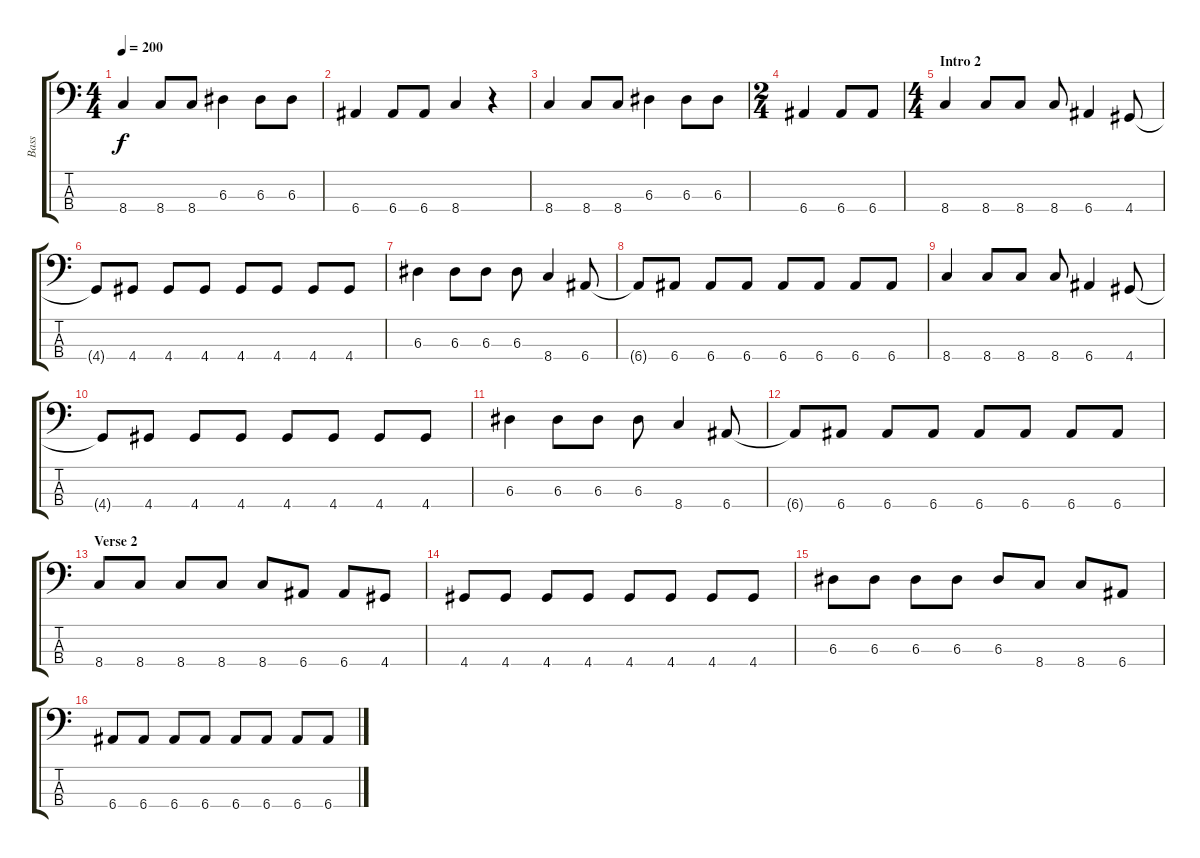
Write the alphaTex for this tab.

\track ("Bass" "Bass") {instrument electricbasspick}
\staff {score tabs}
\tuning (G2 D2 A1 E1) {hide}
\ts (4 4)
\tempo 200
\clef f4
\ks c
8.4.4{dy f} 8.4.8 8.4.8 6.3.4 6.3.8 6.3.8 |
6.4.4 6.4.8 6.4.8 8.4.4 r.4 |
8.4.4 8.4.8 8.4.8 6.3.4 6.3.8 6.3.8 |
\ts (2 4)
6.4.4 6.4.8 6.4.8 |
\ts (4 4)
\section ("" "Intro 2")
8.4.4 8.4.8 8.4.8 8.4.8 6.4.4 4.4.8 |
4.4{t}.8 4.4.8 4.4.8 4.4.8 4.4.8 4.4.8 4.4.8 4.4.8 |
6.3.4 6.3.8 6.3.8 6.3.8 8.4.4 6.4.8 |
6.4{t}.8 6.4.8 6.4.8 6.4.8 6.4.8 6.4.8 6.4.8 6.4.8 |
8.4.4 8.4.8 8.4.8 8.4.8 6.4.4 4.4.8 |
4.4{t}.8 4.4.8 4.4.8 4.4.8 4.4.8 4.4.8 4.4.8 4.4.8 |
6.3.4 6.3.8 6.3.8 6.3.8 8.4.4 6.4.8 |
6.4{t}.8 6.4.8 6.4.8 6.4.8 6.4.8 6.4.8 6.4.8 6.4.8 |
\section ("" "Verse 2")
8.4.8 8.4.8 8.4.8 8.4.8 8.4.8 6.4.8 6.4.8 4.4.8 |
4.4.8 4.4.8 4.4.8 4.4.8 4.4.8 4.4.8 4.4.8 4.4.8 |
6.3.8 6.3.8 6.3.8 6.3.8 6.3.8 8.4.8 8.4.8 6.4.8 |
6.4.8 6.4.8 6.4.8 6.4.8 6.4.8 6.4.8 6.4.8 6.4.8
